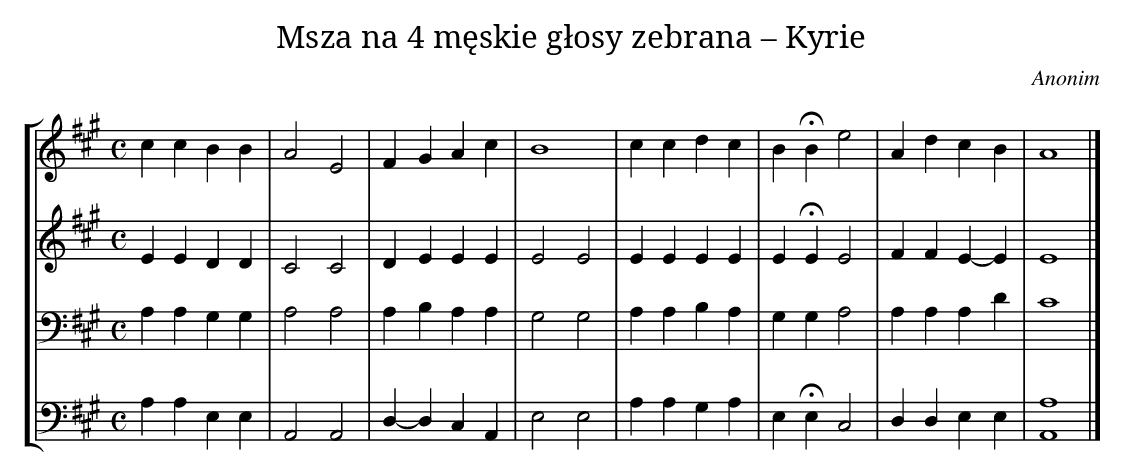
X:1
T: Msza na 4 męskie głosy zebrana – Kyrie
C: Anonim
L: 1/4
M: C
%%staves [1 2 3 4]
V: 1 clef=treble
V: 2 clef=treble
V: 3 clef=bass
V: 4 clef=bass
K: A
[V:1] ccBB |
[V:2] EEDD |
[V:3] A,A,G,G, |
[V:4] A,A,E,E, |
[V:1] A2E2 |
[V:2] C2C2 |
[V:3] A,2A,2 |
[V:4] A,,2A,,2 |
[V:1] FGAc |
[V:2] DEEE |
[V:3] A,B,A,A, |
[V:4] D,-D,C,A,, |
[V:1] B4 |
[V:2] E2E2 |
[V:3] G,2G,2 |
[V:4] E,2E,2 |
[V:1] ccdc |
[V:2] EEEE |
[V:3] A,A,B,A, |
[V:4] A,A,G,A, |
[V:1] B!fermata!Be2 |
[V:2] E!fermata!EE2 |
[V:3] G,G,A,2 |
[V:4] E,!fermata!E,C,2 |
[V:1] AdcB |
[V:2] FFE-E |
[V:3] A,A,A,D |
[V:4] D,D,E,E, |
[V:1] A4 |]
[V:2] E4 |]
[V:3] C4 |]
[V:4] [A,4A,,4] |]
